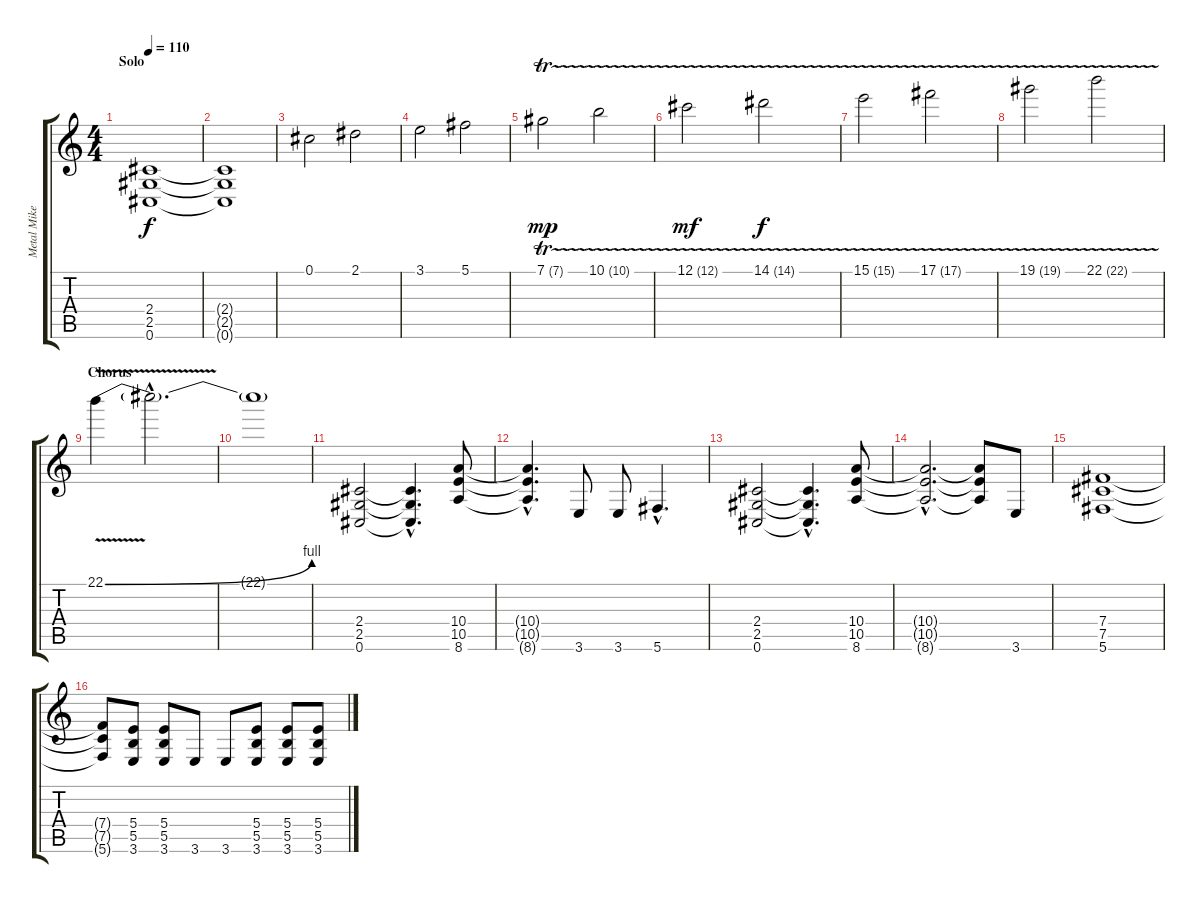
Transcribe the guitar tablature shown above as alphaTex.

\track ("Metal Mike" "Metal Mike") {instrument distortionguitar}
\staff {score tabs}
\tuning (Db4 Ab3 E3 B2 Gb2 Db2) {hide}
\ts (4 4)
\section ("" "Solo")
\tempo 110
\clef g2
\ks c
(2.4 2.5 0.6).1{dy f} |
(2.4{t} 2.5{t} 0.6{t}).1 |
0.1.2 2.1.2 |
3.1.2 5.1.2 |
7.1{tr (7 16)}.2{dy mp} 10.1{tr (10 16)}.2 |
12.1{tr (12 16)}.2{dy mf} 14.1{tr (14 16)}.2{dy f} |
15.1{tr (15 32)}.2 17.1{tr (17 32)}.2 |
19.1{tr (19 32)}.2 22.1{tr (22 32)}.2 |
\section ("" "Chorus")
22.1{be (bend 0 0 60 4) v}.4 22.1{hac t}.2{d} |
22.1{t}.1 |
(2.4 2.5 0.6).2 (2.4{hac t} 2.5{hac t} 0.6{hac t}).4{d} (10.4 10.5 8.6).8 |
(10.4{hac t} 10.5{hac t} 8.6{hac t}).4{d} 3.6.8 3.6.8 5.6{hac}.4{d} |
(2.4 2.5 0.6).2 (2.4{hac t} 2.5{hac t} 0.6{hac t}).4{d} (10.4 10.5 8.6).8 |
(10.4{hac t} 10.5{hac t} 8.6{hac t}).2{d} (10.4{t} 10.5{t} 8.6{t}).8 3.6.8 |
(7.4 7.5 5.6).1 |
(7.4{t} 7.5{t} 5.6{t}).8 (5.4 5.5 3.6).8 (5.4 5.5 3.6).8 3.6.8 3.6.8 (5.4 5.5 3.6).8 (5.4 5.5 3.6).8 (5.4 5.5 3.6).8
